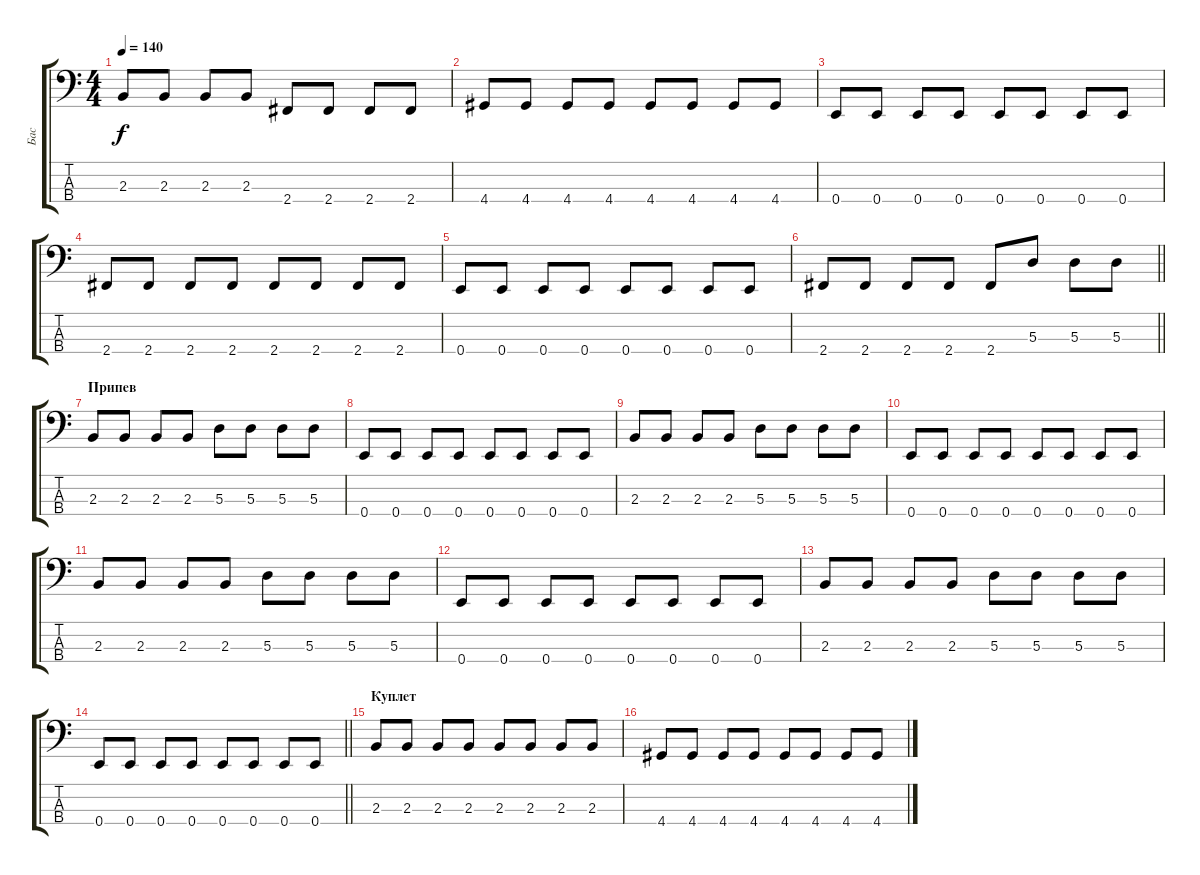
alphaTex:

\track ("Бас" "Бас") {instrument electricbassfinger}
\staff {score tabs}
\tuning (G2 D2 A1 E1) {hide}
\ts (4 4)
\tempo 140
\clef f4
\ks c
2.3.8{dy f} 2.3.8 2.3.8 2.3.8 2.4.8 2.4.8 2.4.8 2.4.8 |
4.4.8 4.4.8 4.4.8 4.4.8 4.4.8 4.4.8 4.4.8 4.4.8 |
0.4.8 0.4.8 0.4.8 0.4.8 0.4.8 0.4.8 0.4.8 0.4.8 |
2.4.8 2.4.8 2.4.8 2.4.8 2.4.8 2.4.8 2.4.8 2.4.8 |
0.4.8 0.4.8 0.4.8 0.4.8 0.4.8 0.4.8 0.4.8 0.4.8 |
\barLineRight lightlight
2.4.8 2.4.8 2.4.8 2.4.8 2.4.8 5.3.8 5.3.8 5.3.8 |
\section ("" "Припев")
2.3.8 2.3.8 2.3.8 2.3.8 5.3.8 5.3.8 5.3.8 5.3.8 |
0.4.8 0.4.8 0.4.8 0.4.8 0.4.8 0.4.8 0.4.8 0.4.8 |
2.3.8 2.3.8 2.3.8 2.3.8 5.3.8 5.3.8 5.3.8 5.3.8 |
0.4.8 0.4.8 0.4.8 0.4.8 0.4.8 0.4.8 0.4.8 0.4.8 |
2.3.8 2.3.8 2.3.8 2.3.8 5.3.8 5.3.8 5.3.8 5.3.8 |
0.4.8 0.4.8 0.4.8 0.4.8 0.4.8 0.4.8 0.4.8 0.4.8 |
2.3.8 2.3.8 2.3.8 2.3.8 5.3.8 5.3.8 5.3.8 5.3.8 |
\barLineRight lightlight
0.4.8 0.4.8 0.4.8 0.4.8 0.4.8 0.4.8 0.4.8 0.4.8 |
\section ("" "Куплет")
2.3.8 2.3.8 2.3.8 2.3.8 2.3.8 2.3.8 2.3.8 2.3.8 |
4.4.8 4.4.8 4.4.8 4.4.8 4.4.8 4.4.8 4.4.8 4.4.8
